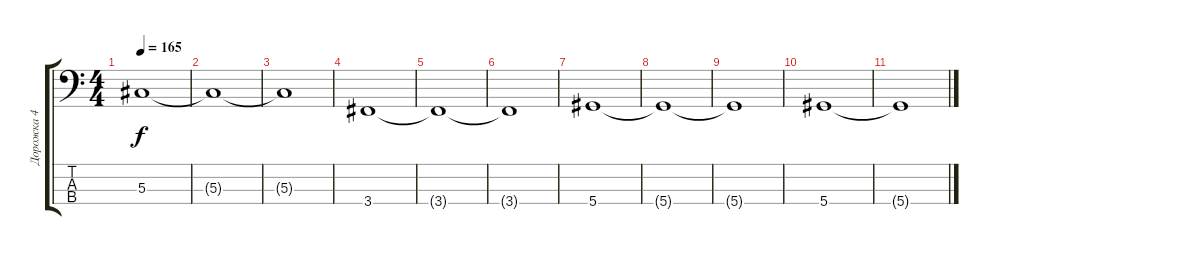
\track ("Дорожка 4" "Дорожка 4") {instrument electricbassfinger}
\staff {score tabs}
\tuning (Gb2 Db2 Ab1 Eb1) {hide}
\ts (4 4)
\tempo 165
\clef f4
\ks c
5.3.1{dy f} |
5.3{t}.1 |
5.3{t}.1 |
3.4.1 |
3.4{t}.1 |
3.4{t}.1 |
5.4.1 |
5.4{t}.1 |
5.4{t}.1 |
5.4.1 |
5.4{t}.1
